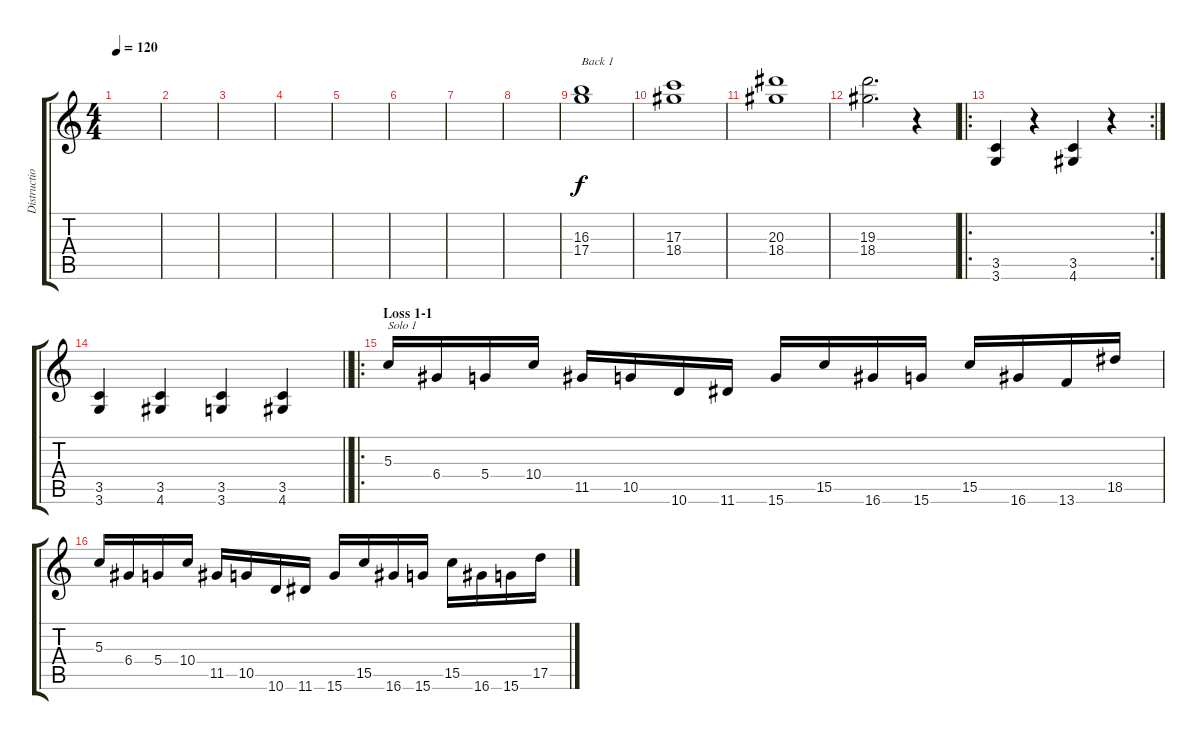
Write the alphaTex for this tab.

\track ("Distruction Guitar 2" "Distructio") {instrument distortionguitar}
\staff {score tabs}
\tuning (E4 B3 G3 D3 A2 E2) {hide}
\ts (4 4)
\tempo 120
\clef g2
\ks c
|
|
|
|
|
|
|
|
(16.3 17.4).1{txt "Back 1"} |
(17.3 18.4).1 |
(20.3 18.4).1 |
(19.3 18.4).2{d} r.4 |
\ro
\rc 2
(3.5 3.6).4{dy f} r.4 (3.5 4.6).4 r.4 |
\barLineRight lightlight
(3.5 3.6).4 (3.5 4.6).4 (3.5 3.6).4 (3.5 4.6).4 |
\ro
\section ("" "Loss 1-1")
5.3.16{txt "Solo 1"} 6.4.16 5.4.16 10.4.16 11.5.16 10.5.16 10.6.16 11.6.16 15.6.16 15.5.16 16.6.16 15.6.16 15.5.16 16.6.16 13.6.16 18.5.16 |
5.3.16 6.4.16 5.4.16 10.4.16 11.5.16 10.5.16 10.6.16 11.6.16 15.6.16 15.5.16 16.6.16 15.6.16 15.5.16 16.6.16 15.6.16 17.5.16
